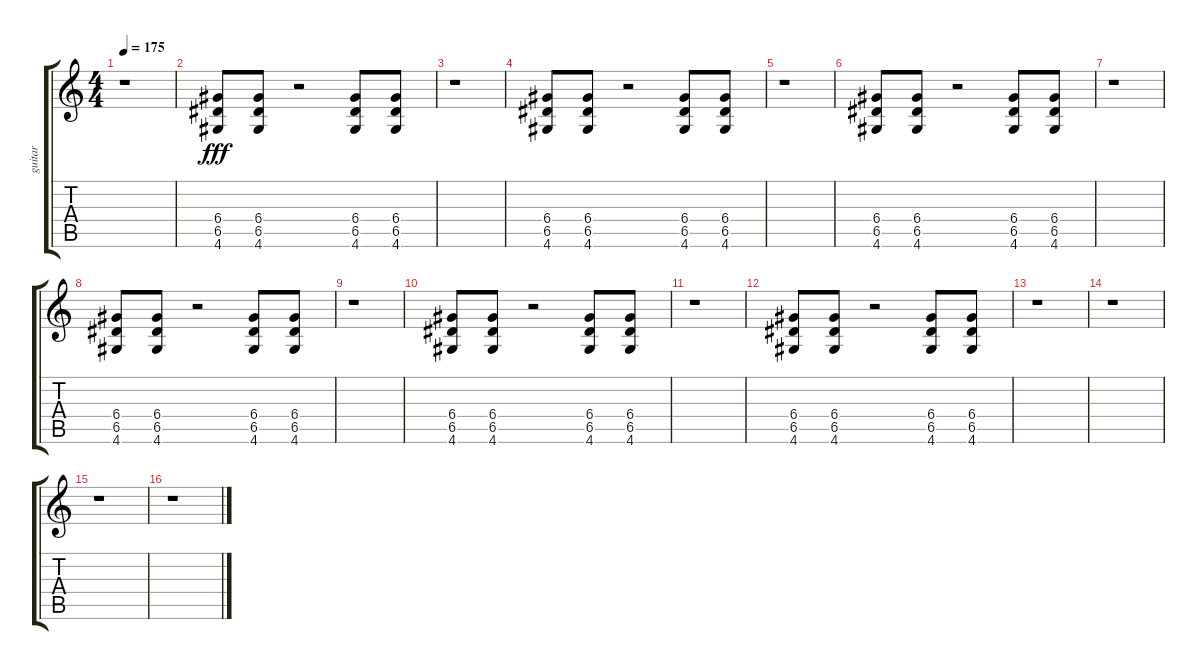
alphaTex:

\track ("guitar" "guitar") {instrument distortionguitar}
\staff {score tabs}
\tuning (E4 B3 G3 D3 A2 E2) {hide}
\ts (4 4)
\tempo 175
\clef g2
\ks c
r.1{dy fff} |
(6.4 6.5 4.6).8 (6.4 6.5 4.6).8 r.2 (6.4 6.5 4.6).8 (6.4 6.5 4.6).8 |
r.1 |
(6.4 6.5 4.6).8 (6.4 6.5 4.6).8 r.2 (6.4 6.5 4.6).8 (6.4 6.5 4.6).8 |
r.1 |
(6.4 6.5 4.6).8 (6.4 6.5 4.6).8 r.2 (6.4 6.5 4.6).8 (6.4 6.5 4.6).8 |
r.1 |
(6.4 6.5 4.6).8 (6.4 6.5 4.6).8 r.2 (6.4 6.5 4.6).8 (6.4 6.5 4.6).8 |
r.1 |
(6.4 6.5 4.6).8 (6.4 6.5 4.6).8 r.2 (6.4 6.5 4.6).8 (6.4 6.5 4.6).8 |
r.1 |
(6.4 6.5 4.6).8 (6.4 6.5 4.6).8 r.2 (6.4 6.5 4.6).8 (6.4 6.5 4.6).8 |
r.1 |
r.1 |
r.1 |
r.1
